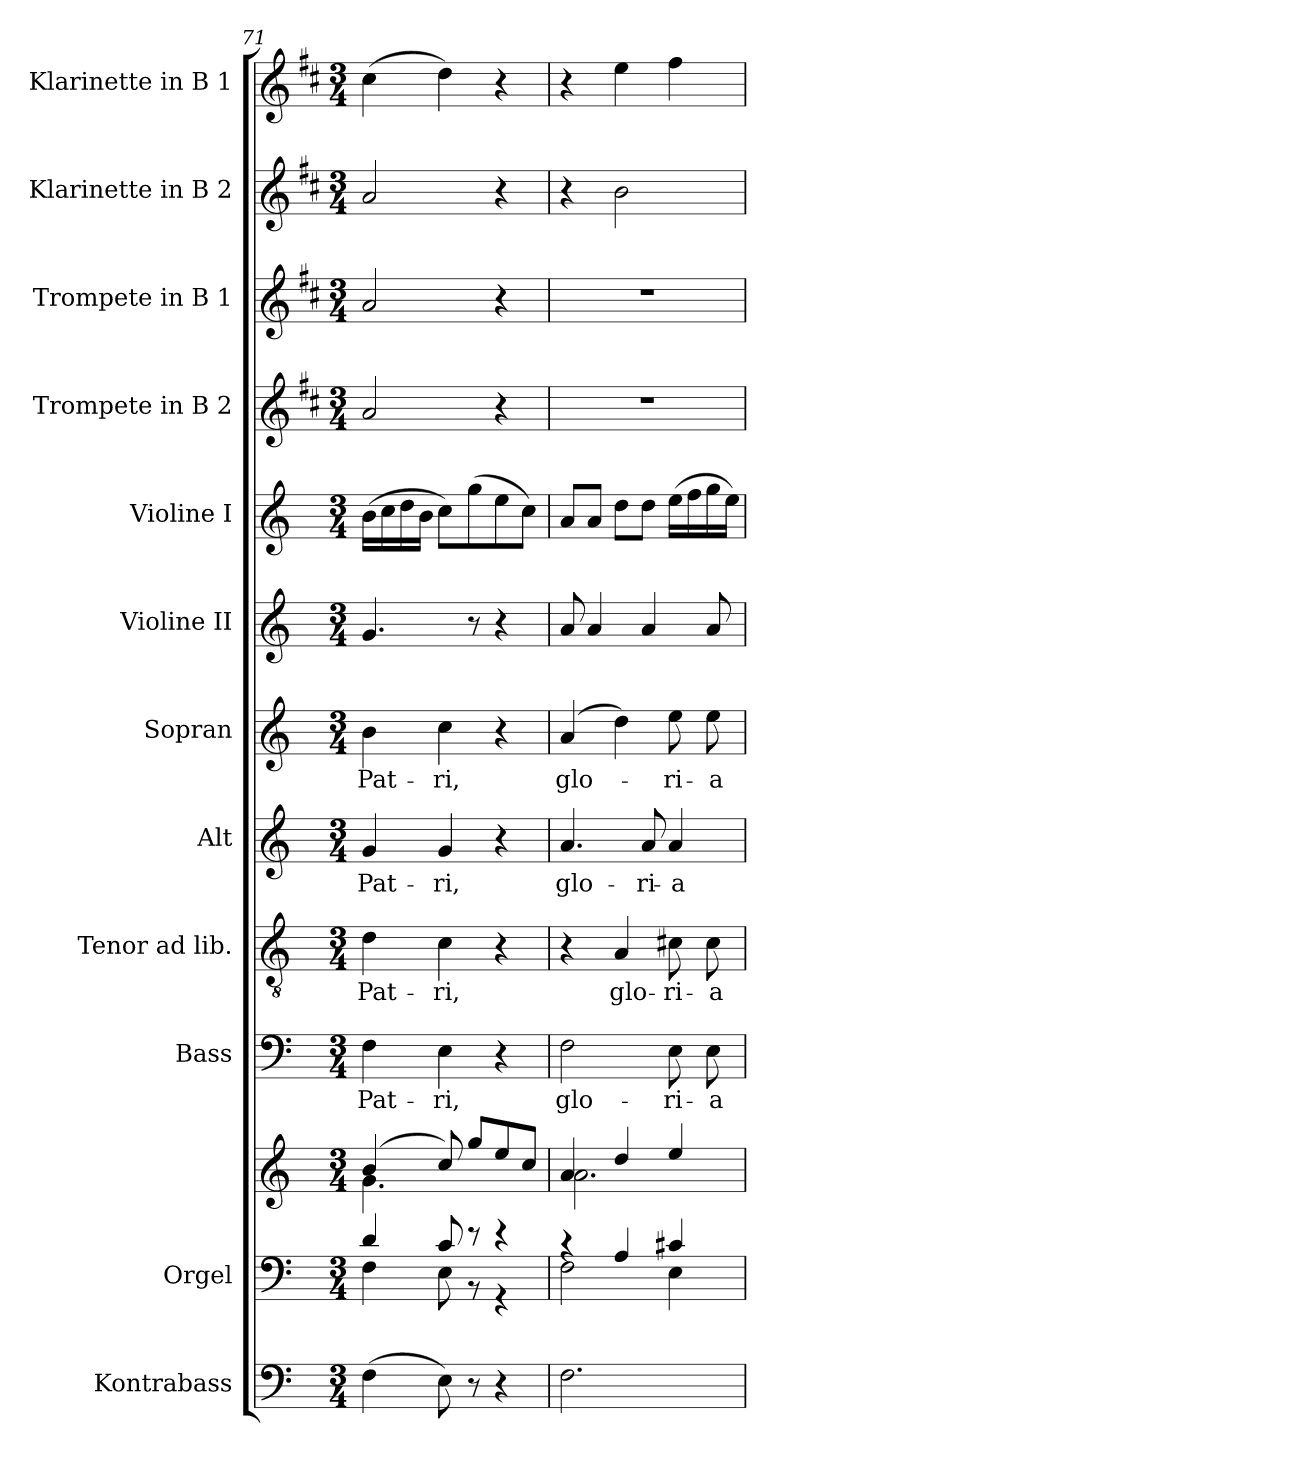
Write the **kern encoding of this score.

**kern	**kern	**kern	**kern	**text	**kern	**text	**kern	**text	**kern	**text	**kern	**kern	**kern	**kern	**kern	**kern
*part12	*part11	*part11	*part10	*part10	*part9	*part9	*part8	*part8	*part7	*part7	*part6	*part5	*part4	*part3	*part2	*part1
*staff13	*staff12	*staff11	*staff10	*staff10	*staff9	*staff9	*staff8	*staff8	*staff7	*staff7	*staff6	*staff5	*staff4	*staff3	*staff2	*staff1
*I"Kontrabass	*I"Orgel	*	*I"Bass	*	*I"Tenor ad lib.	*	*I"Alt	*	*I"Sopran	*	*I"Violine II	*I"Violine I	*I"Trompete in B 2	*I"Trompete in B 1	*I"Klarinette in B 2	*I"Klarinette in B 1
*I'Kb.	*I'Org.	*	*I'B	*	*I'T	*	*I'A	*	*I'S	*	*I'Vl. II	*I'Vl. I	*	*	*	*
*clefF4	*clefF4	*clefG2	*clefF4	*	*clefGv2	*	*clefG2	*	*clefG2	*	*clefG2	*clefG2	*clefG2	*clefG2	*clefG2	*clefG2
*ITrd7c12	*	*	*	*	*	*	*	*	*	*	*	*	*ITrd1c2	*ITrd1c2	*ITrd1c2	*ITrd1c2
*k[]	*k[]	*k[]	*k[]	*	*k[]	*	*k[]	*	*k[]	*	*k[]	*k[]	*k[]	*k[]	*k[]	*k[]
*C:	*C:	*C:	*C:	*	*C:	*	*C:	*	*C:	*	*C:	*C:	*C:	*C:	*C:	*C:
*M3/4	*M3/4	*M3/4	*M3/4	*	*M3/4	*	*M3/4	*	*M3/4	*	*M3/4	*M3/4	*M3/4	*M3/4	*M3/4	*M3/4
=71	=71	=71	=71	=71	=71	=71	=71	=71	=71	=71	=71	=71	=71	=71	=71	=71
*	*^	*^	*	*	*	*	*	*	*	*	*	*	*	*	*	*
!	!	!	!	!	!	!LO:LY:b	!	!LO:LY:b	!	!LO:LY:b	!	!LO:LY:b	!	!	!	!	!	!
(>4FF\	4d/	4F\	(4b/	4.g\	4F\	Pat-	4d\	Pat-	4g/	Pat-	4b\	Pat-	4.g/	(>16b\LL	2g/	2g/	2g/	(>4b\
.	.	.	.	.	.	.	.	.	.	.	.	.	.	16cc\	.	.	.	.
.	.	.	.	.	.	.	.	.	.	.	.	.	.	16dd\	.	.	.	.
.	.	.	.	.	.	.	.	.	.	.	.	.	.	16b\JJ	.	.	.	.
!	!	!	!	!	!	!LO:LY:b	!	!LO:LY:b	!	!LO:LY:b	!	!LO:LY:b	!	!	!	!	!	!
8EE\)	8c/	8E\	8cc/)	.	4E\	-ri,	4c\	-ri,	4g/	-ri,	4cc\	-ri,	.	8cc\L)	.	.	.	4cc\)
8r	8r	8r	8gg/L	4.ryy	.	.	.	.	.	.	.	.	8r	(>8gg\	.	.	.	.
4r	4r	4r	8ee/	.	4r	.	4r	.	4r	.	4r	.	4r	8ee\	4r	4r	4r	4r
.	.	.	8cc/J	.	.	.	.	.	.	.	.	.	.	8cc\J)	.	.	.	.
=72	=72	=72	=72	=72	=72	=72	=72	=72	=72	=72	=72	=72	=72	=72	=72	=72	=72	=72
!	!	!	!	!	!	!LO:LY:b	!	!	!	!LO:LY:b	!	!LO:LY:b	!	!	!	!	!	!
2.FF\	4rc	2F\	4a/	2.a\	2F\	glo-	4r	.	4.a/	glo-	(4a/	glo-	8a/	8a/L	2.r	2.r	4r	4r
.	.	.	.	.	.	.	.	.	.	.	.	.	4a/	8a/J	.	.	.	.
!	!	!	!	!	!	!	!	!LO:LY:b	!	!	!	!	!	!	!	!	!	!
.	4A/	.	4dd/	.	.	.	4A/	glo-	.	.	4dd\)	.	.	8dd\L	.	.	2a\	4dd\
!	!	!	!	!	!	!	!	!	!	!LO:LY:b	!	!	!	!	!	!	!	!
.	.	.	.	.	.	.	.	.	8a/	-ri-	.	.	4a/	8dd\J	.	.	.	.
!	!	!	!	!	!	!LO:LY:b	!	!LO:LY:b	!	!LO:LY:b	!	!LO:LY:b	!	!	!	!	!	!
.	4c#X/	4E\	4ee/	.	8E\	-ri-	8c#X\	-ri-	4a/	-a	8ee\	-ri-	.	(>16ee\LL	.	.	.	4ee\
.	.	.	.	.	.	.	.	.	.	.	.	.	.	16ff\	.	.	.	.
!	!	!	!	!	!	!LO:LY:b	!	!LO:LY:b	!	!	!	!LO:LY:b	!	!	!	!	!	!
.	.	.	.	.	8E\	-a	8c#\	-a	.	.	8ee\	-a	8a/	16gg\	.	.	.	.
.	.	.	.	.	.	.	.	.	.	.	.	.	.	16ee\JJ)	.	.	.	.
*	*v	*v	*	*	*	*	*	*	*	*	*	*	*	*	*	*	*	*
*	*	*v	*v	*	*	*	*	*	*	*	*	*	*	*	*	*	*
=	=	=	=	=	=	=	=	=	=	=	=	=	=	=	=	=
*-	*-	*-	*-	*-	*-	*-	*-	*-	*-	*-	*-	*-	*-	*-	*-	*-
